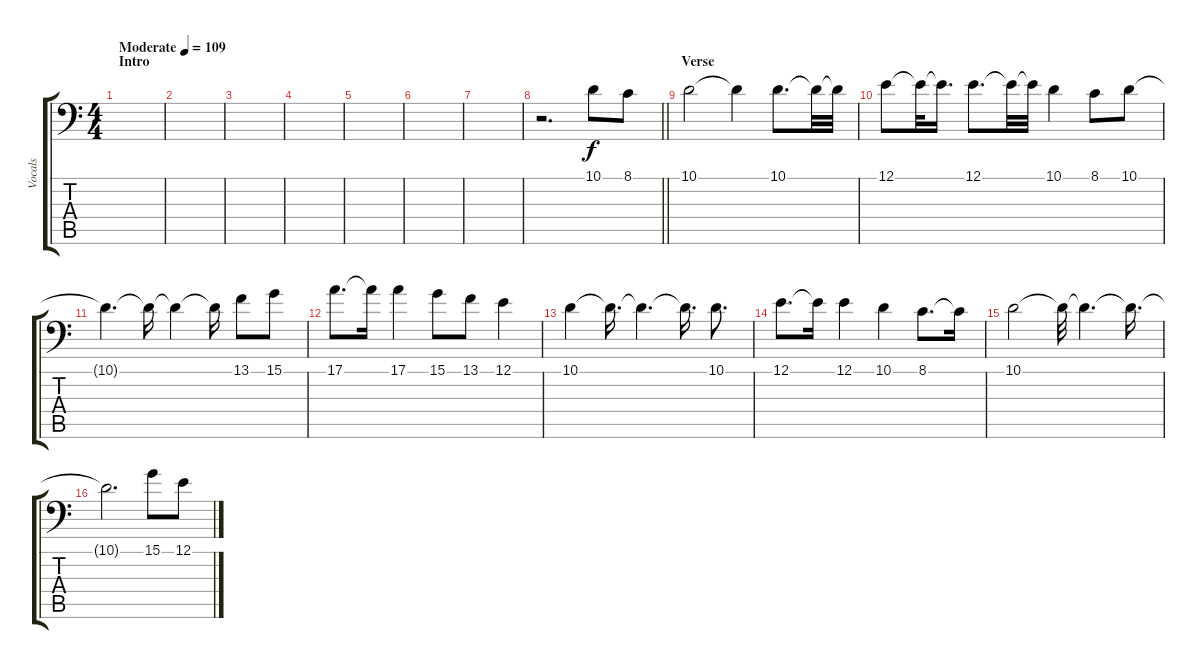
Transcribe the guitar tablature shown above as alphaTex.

\track ("Vocals" "Vocals") {instrument flute}
\staff {score tabs}
\tuning (E3 B2 G2 D2 A1 E1) {hide}
\ts (4 4)
\section ("" "Intro")
\tempo (109 "Moderate")
\clef f4
\ks c
|
|
|
|
|
|
|
\barLineRight lightlight
r.2{d} 10.1.8{volume 12} 8.1.8 |
\section ("" "Verse")
10.1.2 10.1{t}.4 10.1.8{d} 10.1{t}.32 10.1{t}.32 |
12.1.8 12.1{t}.32 12.1{t}.16{d} 12.1.8{d} 12.1{t}.32 12.1{t}.32 10.1.4 8.1.8 10.1.8 |
10.1{t}.4{d} 10.1{t}.16 10.1{t}.4 10.1{t}.16 13.1.8 15.1.8 |
17.1.8{d} 17.1{t}.16 17.1.4 15.1.8 13.1.8 12.1.4 |
10.1.4 10.1{t}.16{d} 10.1{t}.4{d} 10.1{t}.16{d} 10.1.8{d} |
12.1.8{d} 12.1{t}.16 12.1.4 10.1.4 8.1.8{d} 8.1{t}.16 |
10.1.2 10.1{t}.32 10.1{t}.4{d} 10.1{t}.16{d} |
10.1{t}.2{d} 15.1.8 12.1.8
